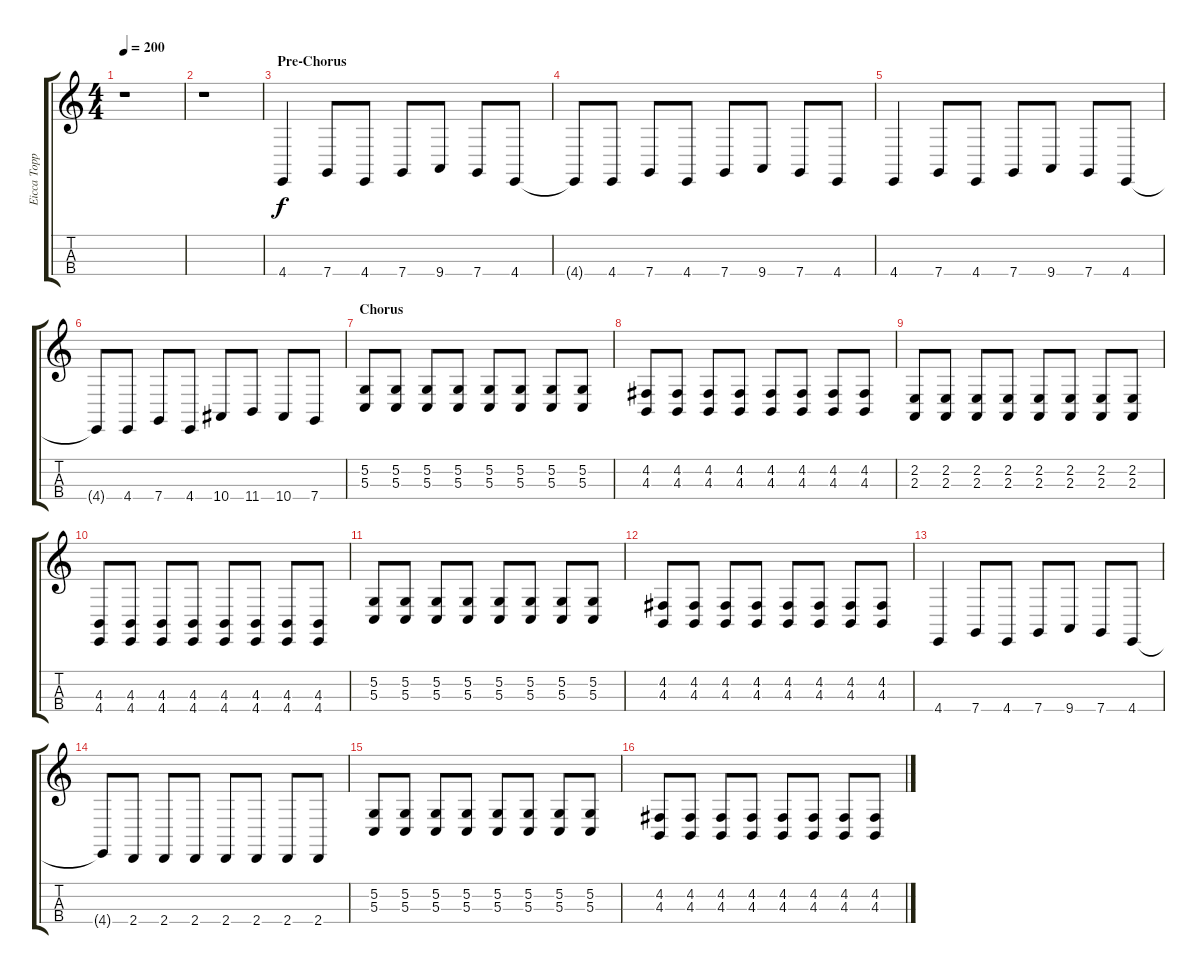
\track ("Eicca Toppinen" "Eicca Topp") {instrument cello}
\staff {score tabs}
\tuning (G3 D3 G2 C2) {hide}
\ts (4 4)
\tempo 200
\clef g2
\ks c
r.1{dy f} |
r.1 |
\section ("" "Pre-Chorus")
4.4.4 7.4.8 4.4.8 7.4.8 9.4.8 7.4.8 4.4.8 |
4.4{t}.8 4.4.8 7.4.8 4.4.8 7.4.8 9.4.8 7.4.8 4.4.8 |
4.4.4 7.4.8 4.4.8 7.4.8 9.4.8 7.4.8 4.4.8 |
4.4{t}.8 4.4.8 7.4.8 4.4.8 10.4.8 11.4.8 10.4.8 7.4.8 |
\section ("" "Chorus")
(5.2 5.3).8 (5.2 5.3).8 (5.2 5.3).8 (5.2 5.3).8 (5.2 5.3).8 (5.2 5.3).8 (5.2 5.3).8 (5.2 5.3).8 |
(4.2 4.3).8 (4.2 4.3).8 (4.2 4.3).8 (4.2 4.3).8 (4.2 4.3).8 (4.2 4.3).8 (4.2 4.3).8 (4.2 4.3).8 |
(2.2 2.3).8 (2.2 2.3).8 (2.2 2.3).8 (2.2 2.3).8 (2.2 2.3).8 (2.2 2.3).8 (2.2 2.3).8 (2.2 2.3).8 |
(4.3 4.4).8 (4.3 4.4).8 (4.3 4.4).8 (4.3 4.4).8 (4.3 4.4).8 (4.3 4.4).8 (4.3 4.4).8 (4.3 4.4).8 |
(5.2 5.3).8 (5.2 5.3).8 (5.2 5.3).8 (5.2 5.3).8 (5.2 5.3).8 (5.2 5.3).8 (5.2 5.3).8 (5.2 5.3).8 |
(4.2 4.3).8 (4.2 4.3).8 (4.2 4.3).8 (4.2 4.3).8 (4.2 4.3).8 (4.2 4.3).8 (4.2 4.3).8 (4.2 4.3).8 |
4.4.4 7.4.8 4.4.8 7.4.8 9.4.8 7.4.8 4.4.8 |
4.4{t}.8 2.4.8 2.4.8 2.4.8 2.4.8 2.4.8 2.4.8 2.4.8 |
(5.2 5.3).8 (5.2 5.3).8 (5.2 5.3).8 (5.2 5.3).8 (5.2 5.3).8 (5.2 5.3).8 (5.2 5.3).8 (5.2 5.3).8 |
(4.2 4.3).8 (4.2 4.3).8 (4.2 4.3).8 (4.2 4.3).8 (4.2 4.3).8 (4.2 4.3).8 (4.2 4.3).8 (4.2 4.3).8
